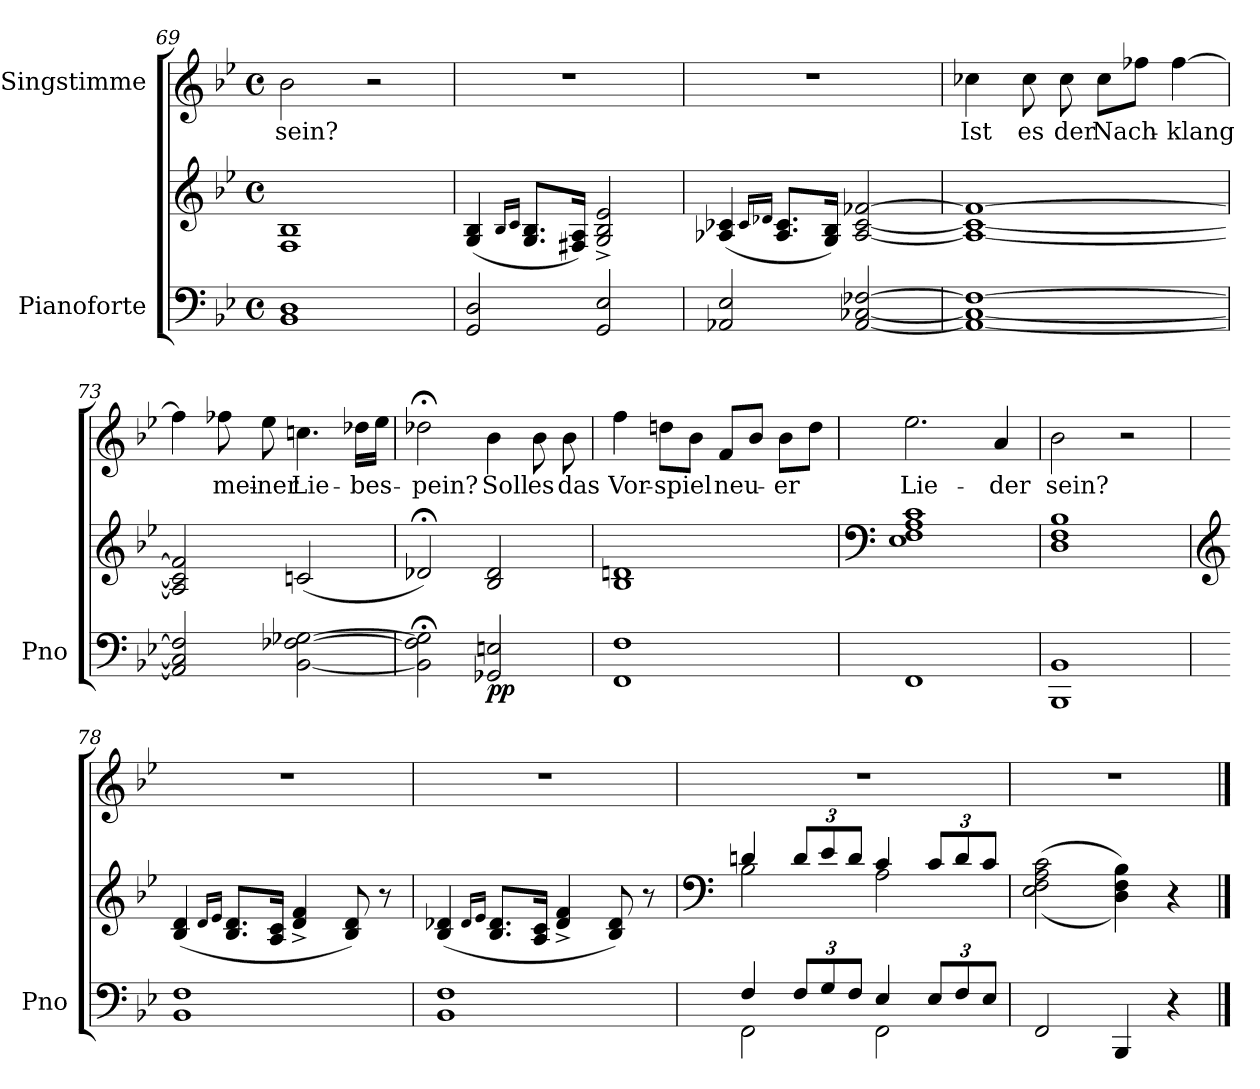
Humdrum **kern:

**kern	**kern	**dynam	**kern	**text
*part2	*part2	*part2	*part1	*part1
*staff3	*staff2	*staff2/3	*staff1	*staff1
*I"Pianoforte	*	*	*I"Singstimme	*
*I'Pno	*	*	*	*
*clefF4	*clefG2	*	*clefG2	*
*k[b-e-]	*k[b-e-]	*	*k[b-e-]	*
*M4/4	*M4/4	*	*M4/4	*
*met(c)	*met(c)	*	*met(c)	*
=69	=69	=69	=69	=69
!	!	!	!	!LO:LY:b
1BB- 1D	1F 1B-	.	2b-\	sein?
.	.	.	2r	.
!!LO:LB:g=z
=70	=70	=70	=70	=70
2GG/ 2D/	(4G/ 4B-/	.	1r	.
.	16qB-/LL	.	.	.
.	16qc/JJ	.	.	.
.	8.G/ 8.B-/L	.	.	.
.	16F#X/ 16A/Jk)	.	.	.
2GG/ 2E-/	2G/^> 2B-/^> 2e-/^>	.	.	.
=71	=71	=71	=71	=71
2AA-X/ 2E-/	(4A-X/ 4c-X/	.	1r	.
.	16qc-/LL	.	.	.
.	16qd-X/JJ	.	.	.
.	8.A-/ 8.c-/L	.	.	.
.	16G/ 16B-/Jk)	.	.	.
[2AA-/ [2C-X/ [2F-X/	[2A-/ [2c-/ [2f-X/	.	.	.
=72	=72	=72	=72	=72
!	!	!	!	!LO:LY:b
1AA-_ 1C-_ 1F-_	1A-_ 1c-_ 1f-_	.	4cc-X\	Ist
!	!	!	!	!LO:LY:b
.	.	.	8cc-\	es
!	!	!	!	!LO:LY:b
.	.	.	8cc-\	der
!	!	!	!	!LO:LY:b
.	.	.	8cc-\L	Nach-
.	.	.	8ff-X\J	.
!	!	!	!	!LO:LY:b
.	.	.	[4ff-\	klang
=73	=73	=73	=73	=73
2AA-/] 2C-/] 2F-/]	2A-/] 2c-/] 2f-/]	.	4ff-\]	.
!	!	!	!	!LO:LY:b
.	.	.	8ff-X\	mei-
!	!	!	!	!LO:LY:b
.	.	.	8ee-\	-ner
!	!	!	!	!LO:LY:b
[2BB-\ [2F-X\ [2G-X\	(2cn/	.	4.ccn\	Lie-
!	!	!	!	!LO:LY:b
.	.	.	16dd-X\LL	-bes-
.	.	.	16ee-\JJ	.
=74	=74	=74	=74	=74
!	!	!	!	!LO:LY:b
2BB-\];< 2F-\];< 2G-\];<	2d-X;</)	.	2dd-X;<\	-pein?
!	!	!LO:DY:b=2	!	!LO:LY:b
2GG-X/ 2En/	2B-/ 2d-/	pp	4b-\	Soll
!	!	!	!	!LO:LY:b
.	.	.	8b-\	es
!	!	!	!	!LO:LY:b
.	.	.	8b-\	das
!!LO:LB:g=z
=75	=75	=75	=75	=75
!	!	!	!	!LO:LY:b
1FF 1F	1B- 1dn	.	4ff\	Vor-
!	!	!	!	!LO:LY:b
.	.	.	8ddn\L	-spiel
.	.	.	8b-\J	.
!	!	!	!	!LO:LY:b
.	.	.	8f/L	neu-
.	.	.	8b-/J	.
!	!	!	!	!LO:LY:b
.	.	.	8b-\L	-er
.	.	.	8dd\J	.
=76	=76	=76	=76	=76
*	*clefF4	*	*	*
!	!	!	!	!LO:LY:b
1FF	1E- 1F 1A 1c	.	2.ee-\	Lie-
!	!	!	!	!LO:LY:b
.	.	.	4a/	-der
=77	=77	=77	=77	=77
!	!	!	!	!LO:LY:b
1BBB- 1BB-	1D 1F 1B-	.	2b-\	sein?
.	.	.	2r	.
=78	=78	=78	=78	=78
*	*clefG2	*	*	*
1BB- 1F	(4B-/ 4d/	.	1r	.
.	16qd/LL	.	.	.
.	16qe-/JJ	.	.	.
.	8.B-/ 8.d/L	.	.	.
.	16A/ 16c/Jk	.	.	.
.	4d/^> 4f/^>	.	.	.
.	8B-/ 8d/)	.	.	.
.	8r	.	.	.
=79	=79	=79	=79	=79
1BB- 1F	(4B-/ 4d-X/	.	1r	.
.	16qd-/LL	.	.	.
.	16qe-/JJ	.	.	.
.	8.B-/ 8.d-/L	.	.	.
.	16A/ 16c/Jk	.	.	.
.	4d-/^> 4f/^>	.	.	.
.	8B-/ 8d-/)	.	.	.
.	8r	.	.	.
=80	=80	=80	=80	=80
*	*clefF4	*	*	*
*^	*^	*	*	*
4F/	2FF\	4dn/	2B-\	.	1r	.
*Xbrackettup	*	*Xbrackettup	*	*	*	*
12F/L	.	12d/L	.	.	.	.
12G/	.	12e-/	.	.	.	.
12F/J	.	12d/J	.	.	.	.
4E-/	2FF\	4c/	2A\	.	.	.
12E-/L	.	12c/L	.	.	.	.
12F/	.	12d/	.	.	.	.
12E-/J	.	12c/J	.	.	.	.
*v	*v	*	*	*	*	*
*	*v	*v	*	*	*
=81	=81	=81	=81	=81
2FF/	((2E-\ 2F\ 2A\ 2c\	.	1r	.
4BBB-/	4D\ 4F\ 4B-\))	.	.	.
4r	4r	.	.	.
==	==	==	==	==
*-	*-	*-	*-	*-
